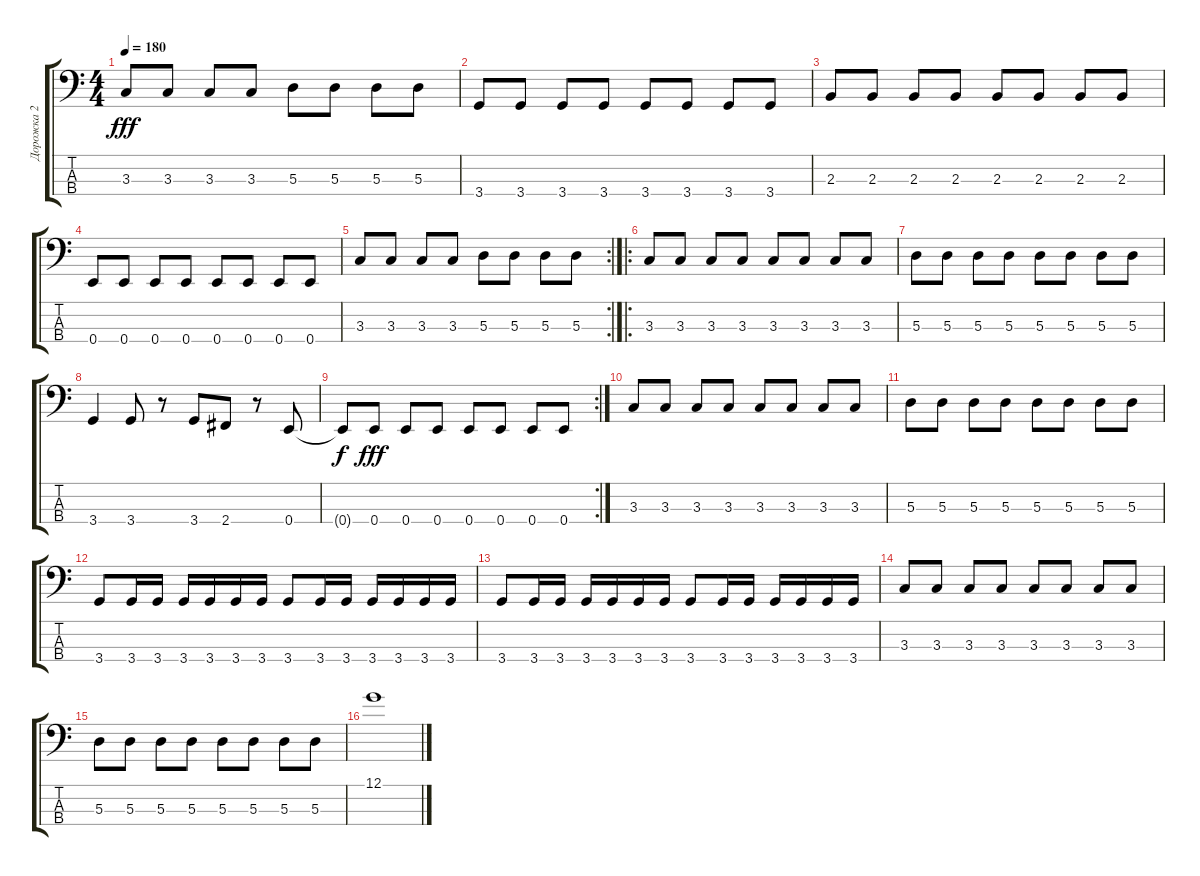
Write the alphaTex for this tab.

\track ("Дорожка 2" "Дорожка 2") {instrument electricbassfinger}
\staff {score tabs}
\tuning (G2 D2 A1 E1) {hide}
\ts (4 4)
\tempo 180
\clef f4
\ks c
3.3.8{dy fff} 3.3.8 3.3.8 3.3.8 5.3.8 5.3.8 5.3.8 5.3.8 |
3.4.8 3.4.8 3.4.8 3.4.8 3.4.8 3.4.8 3.4.8 3.4.8 |
2.3.8 2.3.8 2.3.8 2.3.8 2.3.8 2.3.8 2.3.8 2.3.8 |
0.4.8 0.4.8 0.4.8 0.4.8 0.4.8 0.4.8 0.4.8 0.4.8 |
\rc 2
3.3.8 3.3.8 3.3.8 3.3.8 5.3.8 5.3.8 5.3.8 5.3.8 |
\ro
3.3.8 3.3.8 3.3.8 3.3.8 3.3.8 3.3.8 3.3.8 3.3.8 |
5.3.8 5.3.8 5.3.8 5.3.8 5.3.8 5.3.8 5.3.8 5.3.8 |
3.4.4 3.4.8 r.8 3.4.8 2.4.8 r.8 0.4.8 |
\rc 2
0.4{t}.8{dy f} 0.4.8{dy fff} 0.4.8 0.4.8 0.4.8 0.4.8 0.4.8 0.4.8 |
3.3.8 3.3.8 3.3.8 3.3.8 3.3.8 3.3.8 3.3.8 3.3.8 |
5.3.8 5.3.8 5.3.8 5.3.8 5.3.8 5.3.8 5.3.8 5.3.8 |
3.4.8 3.4.16 3.4.16 3.4.16 3.4.16 3.4.16 3.4.16 3.4.8 3.4.16 3.4.16 3.4.16 3.4.16 3.4.16 3.4.16 |
3.4.8 3.4.16 3.4.16 3.4.16 3.4.16 3.4.16 3.4.16 3.4.8 3.4.16 3.4.16 3.4.16 3.4.16 3.4.16 3.4.16 |
3.3.8 3.3.8 3.3.8 3.3.8 3.3.8 3.3.8 3.3.8 3.3.8 |
5.3.8 5.3.8 5.3.8 5.3.8 5.3.8 5.3.8 5.3.8 5.3.8 |
12.1.1
